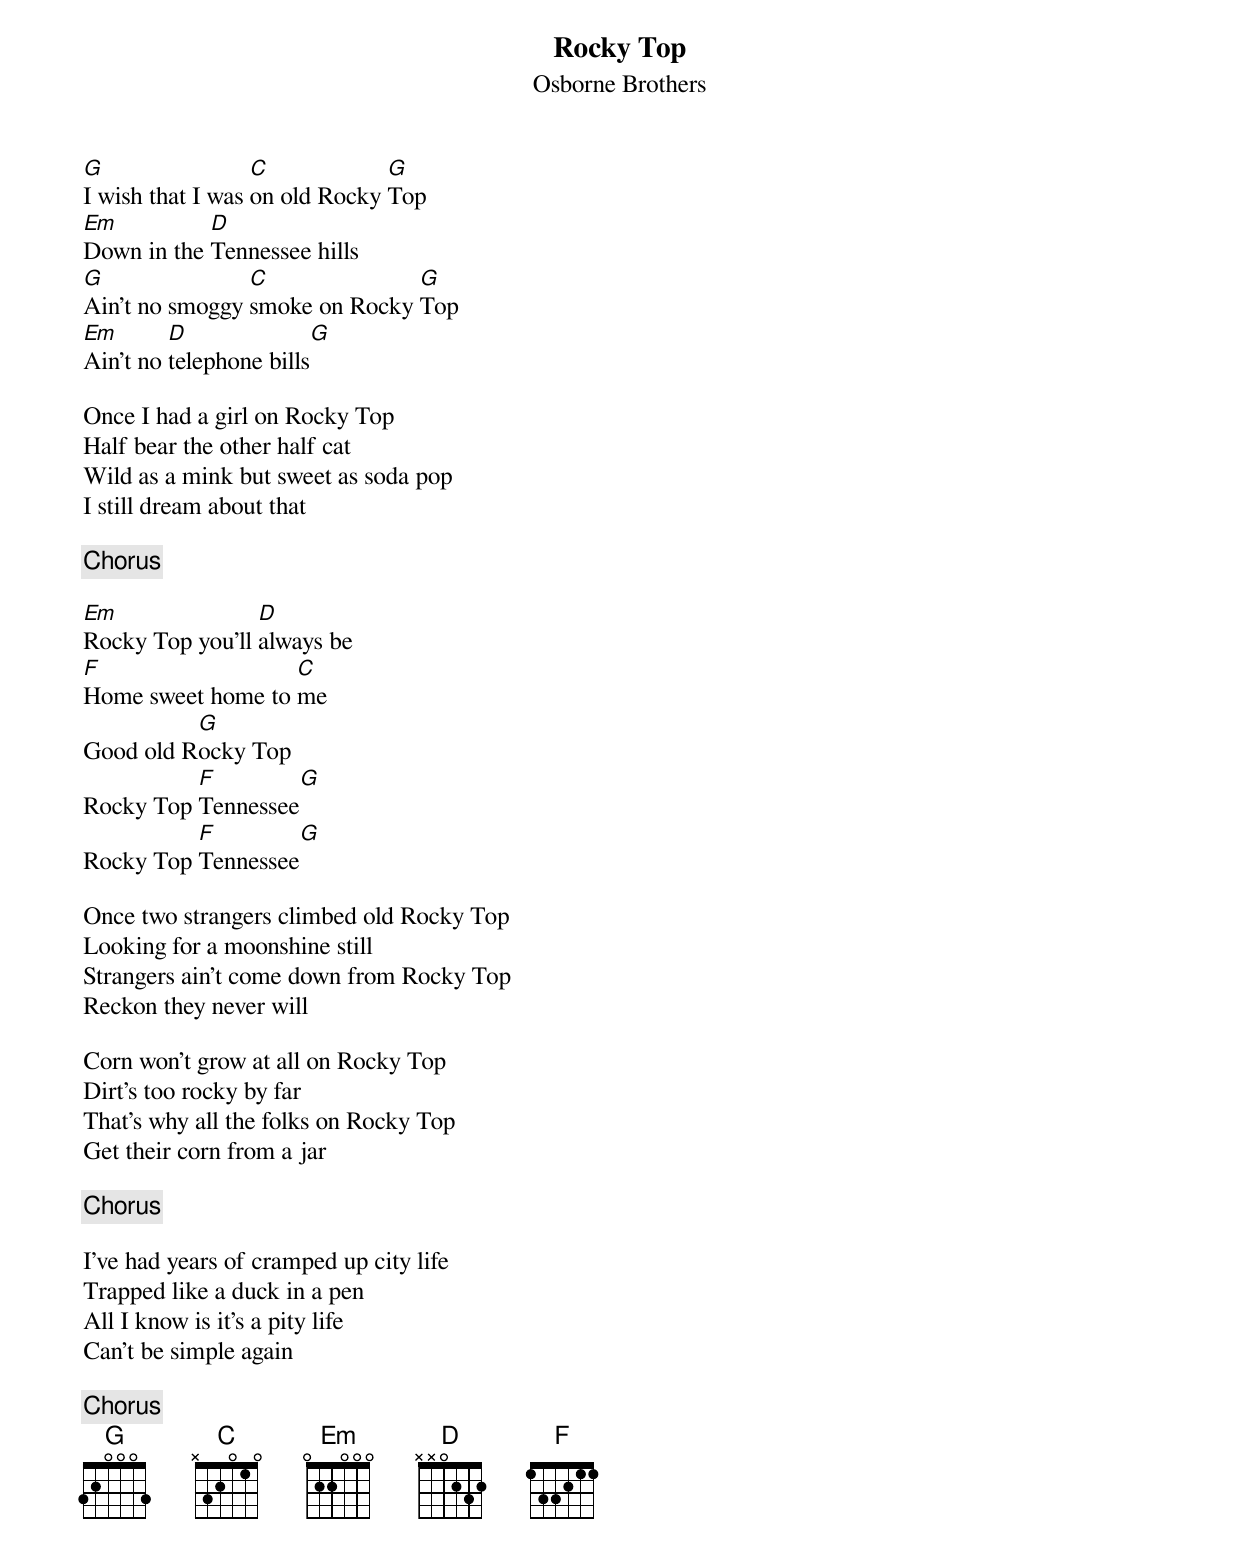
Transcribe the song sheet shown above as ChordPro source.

{title: Rocky Top}
{subtitle: Osborne Brothers}
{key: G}

[G]I wish that I was [C]on old Rocky [G]Top
[Em]Down in the [D]Tennessee hills
[G]Ain't no smoggy [C]smoke on Rocky [G]Top
[Em]Ain't no [D]telephone bills[G]

Once I had a girl on Rocky Top
Half bear the other half cat
Wild as a mink but sweet as soda pop
I still dream about that

{c:Chorus}

[Em]Rocky Top you'll [D]always be
[F]Home sweet home to [C]me
Good old R[G]ocky Top
Rocky Top [F]Tennessee[G]
Rocky Top [F]Tennessee[G]

Once two strangers climbed old Rocky Top
Looking for a moonshine still
Strangers ain't come down from Rocky Top
Reckon they never will

Corn won't grow at all on Rocky Top
Dirt's too rocky by far
That's why all the folks on Rocky Top
Get their corn from a jar

{c:Chorus}

I've had years of cramped up city life
Trapped like a duck in a pen
All I know is it's a pity life
Can't be simple again

{c:Chorus}
